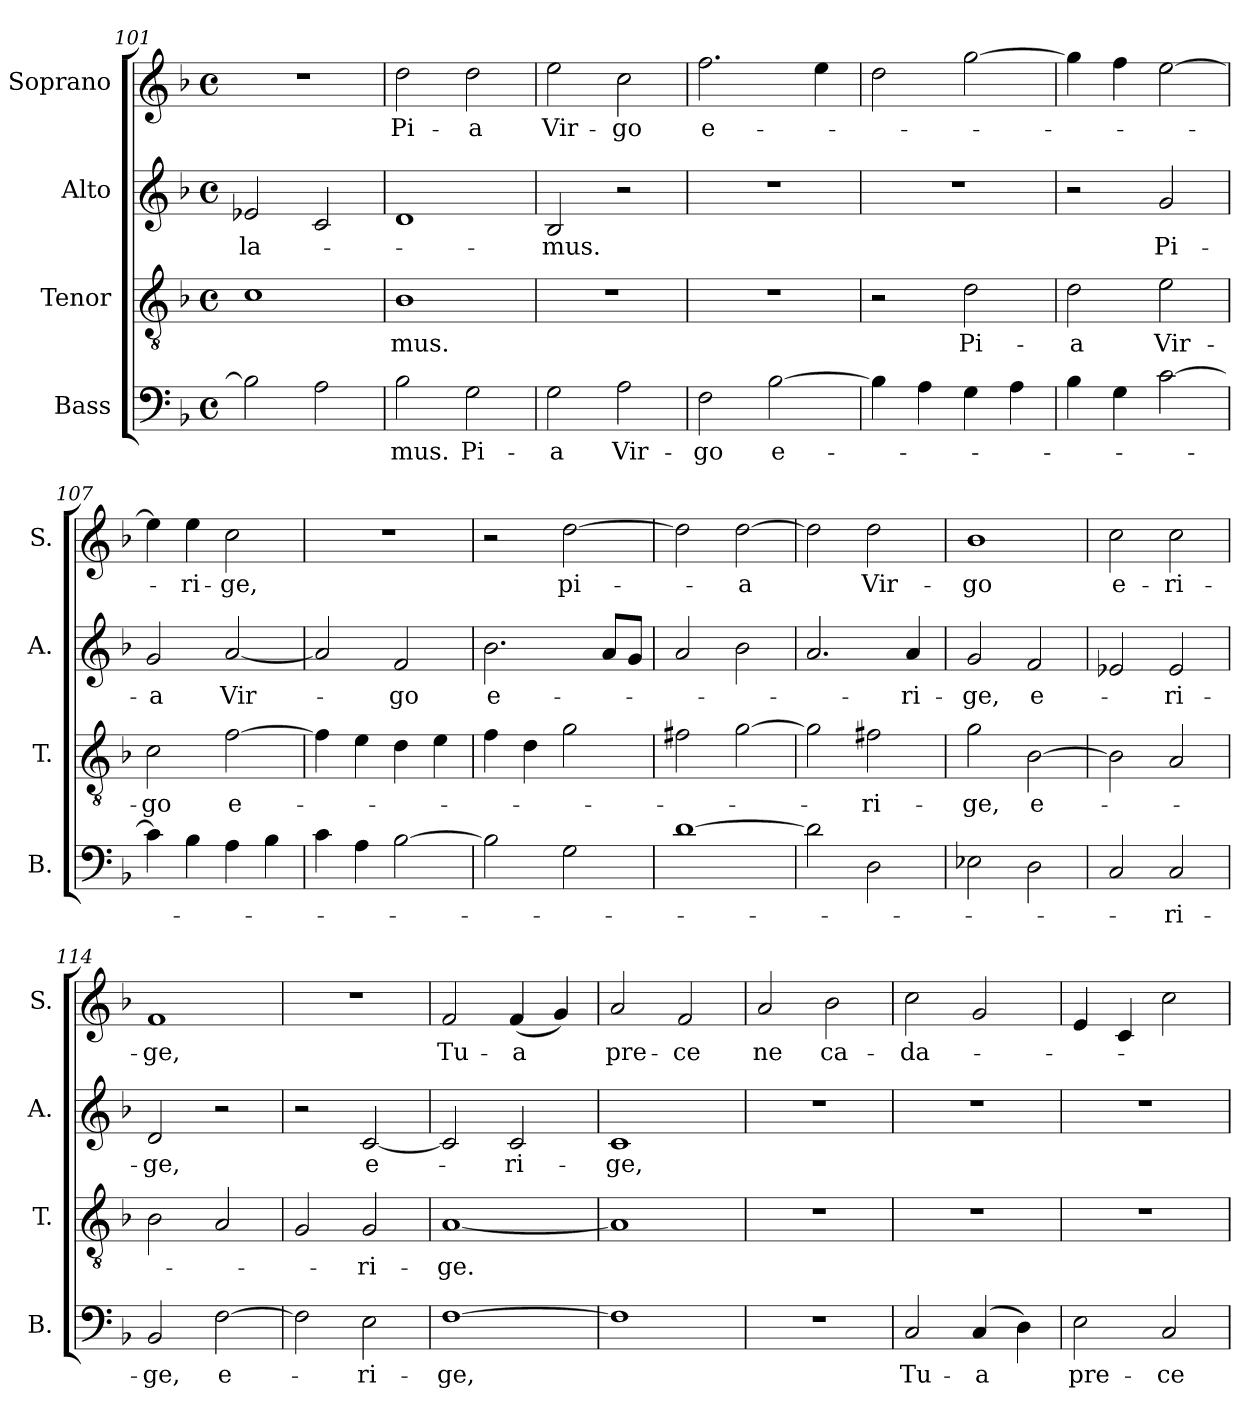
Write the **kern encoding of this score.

**kern	**text	**kern	**text	**kern	**text	**kern	**text
*part4	*part4	*part3	*part3	*part2	*part2	*part1	*part1
*staff4	*staff4	*staff3	*staff3	*staff2	*staff2	*staff1	*staff1
*I"Bass	*	*I"Tenor	*	*I"Alto	*	*I"Soprano	*
*I'B.	*	*I'T.	*	*I'A.	*	*I'S.	*
*clefF4	*	*clefGv2	*	*clefG2	*	*clefG2	*
*ITrd7c12	*	*ITrd7c12	*	*	*	*	*
*k[b-]	*	*k[b-]	*	*k[b-]	*	*k[b-]	*
*F:	*	*F:	*	*F:	*	*F:	*
*M4/4	*	*M4/4	*	*M4/4	*	*M4/4	*
*met(c)	*	*met(c)	*	*met(c)	*	*met(c)	*
=101	=101	=101	=101	=101	=101	=101	=101
!	!	!	!	!	!LO:LY:b	!	!
2BB-\]	.	1C	.	2e-X/	-la-	1r	.
2AA\	.	.	.	2c/	.	.	.
=102	=102	=102	=102	=102	=102	=102	=102
!	!LO:LY:b	!	!LO:LY:b	!	!	!	!LO:LY:b
2BB-\	-mus.	1BB-	-mus.	1d	.	2dd\	Pi-
!	!LO:LY:b	!	!	!	!	!	!LO:LY:b
2GG\	Pi-	.	.	.	.	2dd\	-a
=103	=103	=103	=103	=103	=103	=103	=103
!	!LO:LY:b	!	!	!	!LO:LY:b	!	!LO:LY:b
2GG\	-a	1r	.	2B-/	-mus.	2ee\	Vir-
!	!LO:LY:b	!	!	!	!	!	!LO:LY:b
2AA\	Vir-	.	.	2r	.	2cc\	-go
=104	=104	=104	=104	=104	=104	=104	=104
!	!LO:LY:b	!	!	!	!	!	!LO:LY:b
2FF\	-go	1r	.	1r	.	2.ff\	e-
!	!LO:LY:b	!	!	!	!	!	!
[2BB-\	e-	.	.	.	.	.	.
.	.	.	.	.	.	4ee\	.
=105	=105	=105	=105	=105	=105	=105	=105
4BB-\]	.	2r	.	1r	.	2dd\	.
4AA\	.	.	.	.	.	.	.
!	!	!	!LO:LY:b	!	!	!	!
4GG\	.	2D\	Pi-	.	.	[2gg\	.
4AA\	.	.	.	.	.	.	.
=106	=106	=106	=106	=106	=106	=106	=106
!	!	!	!LO:LY:b	!	!	!	!
4BB-\	.	2D\	-a	2r	.	4gg\]	.
4GG\	.	.	.	.	.	4ff\	.
!	!	!	!LO:LY:b	!	!LO:LY:b	!	!
[2C\	.	2E\	Vir-	2g/	Pi-	[2ee\	.
=107	=107	=107	=107	=107	=107	=107	=107
!	!	!	!LO:LY:b	!	!LO:LY:b	!	!
4C\]	.	2C\	-go	2g/	-a	4ee\]	.
!	!	!	!	!	!	!	!LO:LY:b
4BB-\	.	.	.	.	.	4ee\	-ri-
!	!	!	!LO:LY:b	!	!LO:LY:b	!	!LO:LY:b
4AA\	.	[2F\	e-	[2a/	Vir-	2cc\	-ge,
4BB-\	.	.	.	.	.	.	.
!!LO:PB:g=z
=108	=108	=108	=108	=108	=108	=108	=108
4C\	.	4F\]	.	2a/]	.	1r	.
4AA\	.	4E\	.	.	.	.	.
!	!	!	!	!	!LO:LY:b	!	!
[2BB-\	.	4D\	.	2f/	-go	.	.
.	.	4E\	.	.	.	.	.
=109	=109	=109	=109	=109	=109	=109	=109
!	!	!	!	!	!LO:LY:b	!	!
2BB-\]	.	4F\	.	2.b-\	e-	2r	.
.	.	4D\	.	.	.	.	.
!	!	!	!	!	!	!	!LO:LY:b
2GG\	.	2G\	.	.	.	[2dd\	pi-
.	.	.	.	8a/L	.	.	.
.	.	.	.	8g/J	.	.	.
=110	=110	=110	=110	=110	=110	=110	=110
[1D	.	2F#X\	.	2a/	.	2dd\]	.
!	!	!	!	!	!	!	!LO:LY:b
.	.	[2G\	.	2b-\	.	[2dd\	-a
=111	=111	=111	=111	=111	=111	=111	=111
2D\]	.	2G\]	.	2.a/	.	2dd\]	.
!	!	!	!LO:LY:b	!	!	!	!LO:LY:b
2DD\	.	2F#X\	-ri-	.	.	2dd\	Vir-
!	!	!	!	!	!LO:LY:b	!	!
.	.	.	.	4a/	-ri-	.	.
=112	=112	=112	=112	=112	=112	=112	=112
!	!	!	!LO:LY:b	!	!LO:LY:b	!	!LO:LY:b
2EE-X\	.	2G\	-ge,	2g/	-ge,	1b-	-go
!	!	!	!LO:LY:b	!	!LO:LY:b	!	!
2DD\	.	[2BB-\	e-	2f/	e-	.	.
=113	=113	=113	=113	=113	=113	=113	=113
!	!	!	!	!	!	!	!LO:LY:b
2CC/	.	2BB-\]	.	2e-X/	.	2cc\	e-
!	!LO:LY:b	!	!	!	!LO:LY:b	!	!LO:LY:b
2CC/	-ri-	2AA/	.	2e-/	-ri-	2cc\	-ri-
=114	=114	=114	=114	=114	=114	=114	=114
!	!LO:LY:b	!	!	!	!LO:LY:b	!	!LO:LY:b
2BBB-/	-ge,	2BB-\	.	2d/	-ge,	1f	-ge,
!	!LO:LY:b	!	!	!	!	!	!
[2FF\	e-	2AA/	.	2r	.	.	.
=115	=115	=115	=115	=115	=115	=115	=115
2FF\]	.	2GG/	.	2r	.	1r	.
!	!LO:LY:b	!	!LO:LY:b	!	!LO:LY:b	!	!
2EE\	-ri-	2GG/	-ri-	[2c/	e-	.	.
!!LO:LB:g=z
=116	=116	=116	=116	=116	=116	=116	=116
!	!LO:LY:b	!	!LO:LY:b	!	!	!	!LO:LY:b
[1FF	-ge,	[1AA	-ge.	2c/]	.	2f/	Tu-
!	!	!	!	!	!LO:LY:b	!	!LO:LY:b
.	.	.	.	2c/	-ri-	(<4f/	-a
.	.	.	.	.	.	4g/)	.
=117	=117	=117	=117	=117	=117	=117	=117
!	!	!	!	!	!LO:LY:b	!	!LO:LY:b
1FF]	.	1AA]	.	1c	-ge,	2a/	pre-
!	!	!	!	!	!	!	!LO:LY:b
.	.	.	.	.	.	2f/	-ce
=118	=118	=118	=118	=118	=118	=118	=118
!	!	!	!	!	!	!	!LO:LY:b
1r	.	1r	.	1r	.	2a/	ne
!	!	!	!	!	!	!	!LO:LY:b
.	.	.	.	.	.	2b-\	ca-
=119	=119	=119	=119	=119	=119	=119	=119
!	!LO:LY:b	!	!	!	!	!	!LO:LY:b
2CC/	Tu-	1r	.	1r	.	2cc\	-da-
!	!LO:LY:b	!	!	!	!	!	!
(>4CC/	-a	.	.	.	.	2g/	.
4DD\)	.	.	.	.	.	.	.
=120	=120	=120	=120	=120	=120	=120	=120
!	!LO:LY:b	!	!	!	!	!	!
2EE\	pre-	1r	.	1r	.	4e/	.
.	.	.	.	.	.	4c/	.
!	!LO:LY:b	!	!	!	!	!	!
2CC/	-ce	.	.	.	.	2cc\	.
=	=	=	=	=	=	=	=
*-	*-	*-	*-	*-	*-	*-	*-
